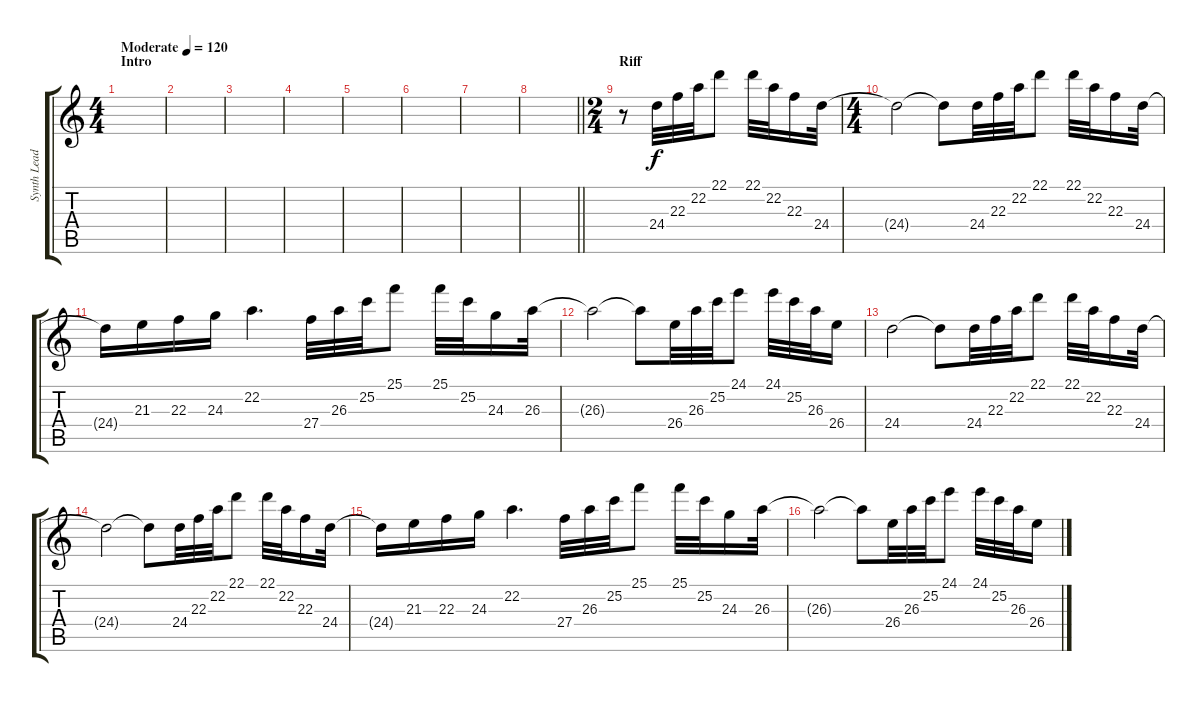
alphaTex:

\track ("Synth Lead" "Synth Lead") {instrument lead3calliope}
\staff {score tabs}
\tuning (E4 B3 G3 D3 A2 E2) {hide}
\ts (4 4)
\section ("" "Intro")
\tempo (120 "Moderate")
\clef g2
\ks c
|
|
|
|
|
|
|
\barLineRight lightlight
|
\ts (2 4)
\section ("" "Riff")
r.8 24.4.32 22.3.32 22.2.32 22.1.8 22.1.32 22.2.32 22.3.16 24.4.32 |
\ts (4 4)
24.4{t}.2 24.4{t}.8 24.4.32 22.3.32 22.2.32 22.1.8 22.1.32 22.2.32 22.3.16 24.4.32 |
24.4{t}.16 21.3.16 22.3.16 24.3.16 22.2.4{d} 27.4.32 26.3.32 25.2.32 25.1.8 25.1.32 25.2.32 24.3.16 26.3.32 |
26.3{t}.2 26.3{t}.8 26.4.32 26.3.32 25.2.32 24.1.8 24.1.32 25.2.32 26.3.32 26.4.16 |
24.4.2 24.4{t}.8 24.4.32 22.3.32 22.2.32 22.1.8 22.1.32 22.2.32 22.3.16 24.4.32 |
24.4{t}.2 24.4{t}.8 24.4.32 22.3.32 22.2.32 22.1.8 22.1.32 22.2.32 22.3.16 24.4.32 |
24.4{t}.16 21.3.16 22.3.16 24.3.16 22.2.4{d} 27.4.32 26.3.32 25.2.32 25.1.8 25.1.32 25.2.32 24.3.16 26.3.32 |
26.3{t}.2 26.3{t}.8 26.4.32 26.3.32 25.2.32 24.1.8 24.1.32 25.2.32 26.3.32 26.4.16
